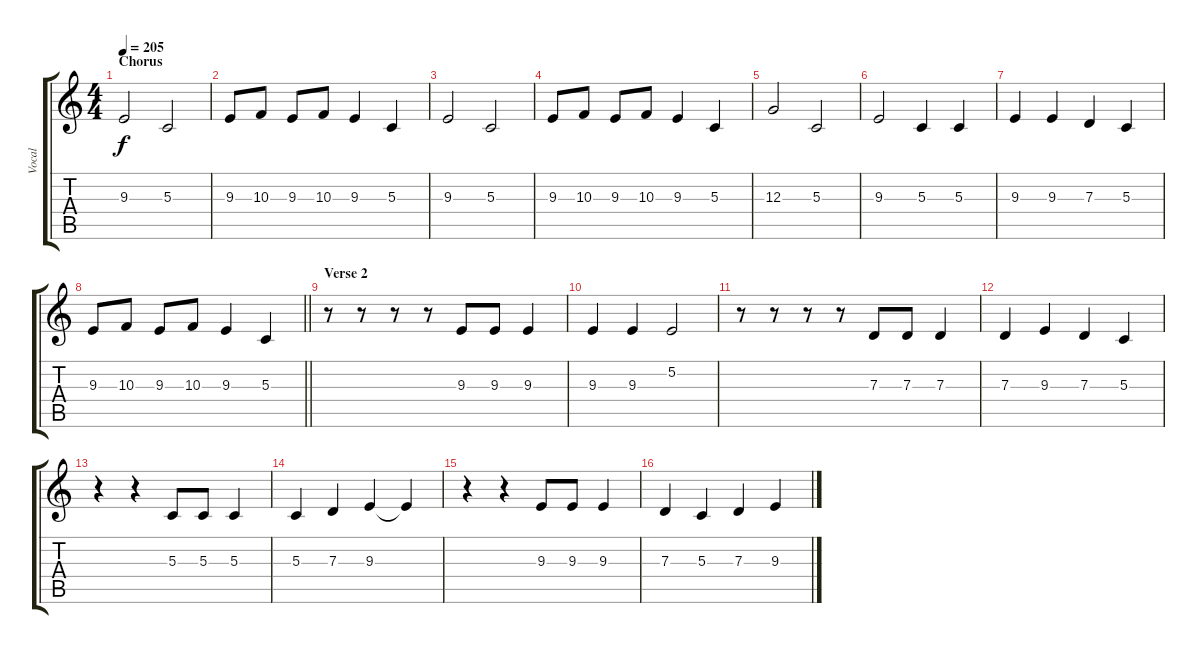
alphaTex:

\track ("Vocal" "Vocal") {instrument lead2sawtooth}
\staff {score tabs}
\tuning (E4 B3 G3 D3 A2 E2) {hide}
\ts (4 4)
\section ("" "Chorus")
\tempo 205
\clef g2
\ks c
9.3.2{dy f} 5.3.2 |
9.3.8 10.3.8 9.3.8 10.3.8 9.3.4 5.3.4 |
9.3.2 5.3.2 |
9.3.8 10.3.8 9.3.8 10.3.8 9.3.4 5.3.4 |
12.3.2 5.3.2 |
9.3.2 5.3.4 5.3.4 |
9.3.4 9.3.4 7.3.4 5.3.4 |
\barLineRight lightlight
9.3.8 10.3.8 9.3.8 10.3.8 9.3.4 5.3.4 |
\section ("" "Verse 2")
r.8 r.8 r.8 r.8 9.3.8 9.3.8 9.3.4 |
9.3.4 9.3.4 5.2.2 |
r.8 r.8 r.8 r.8 7.3.8 7.3.8 7.3.4 |
7.3.4 9.3.4 7.3.4 5.3.4 |
r.4 r.4 5.3.8 5.3.8 5.3.4 |
5.3.4 7.3.4 9.3.4 9.3{t}.4 |
r.4 r.4 9.3.8 9.3.8 9.3.4 |
7.3.4 5.3.4 7.3.4 9.3.4
